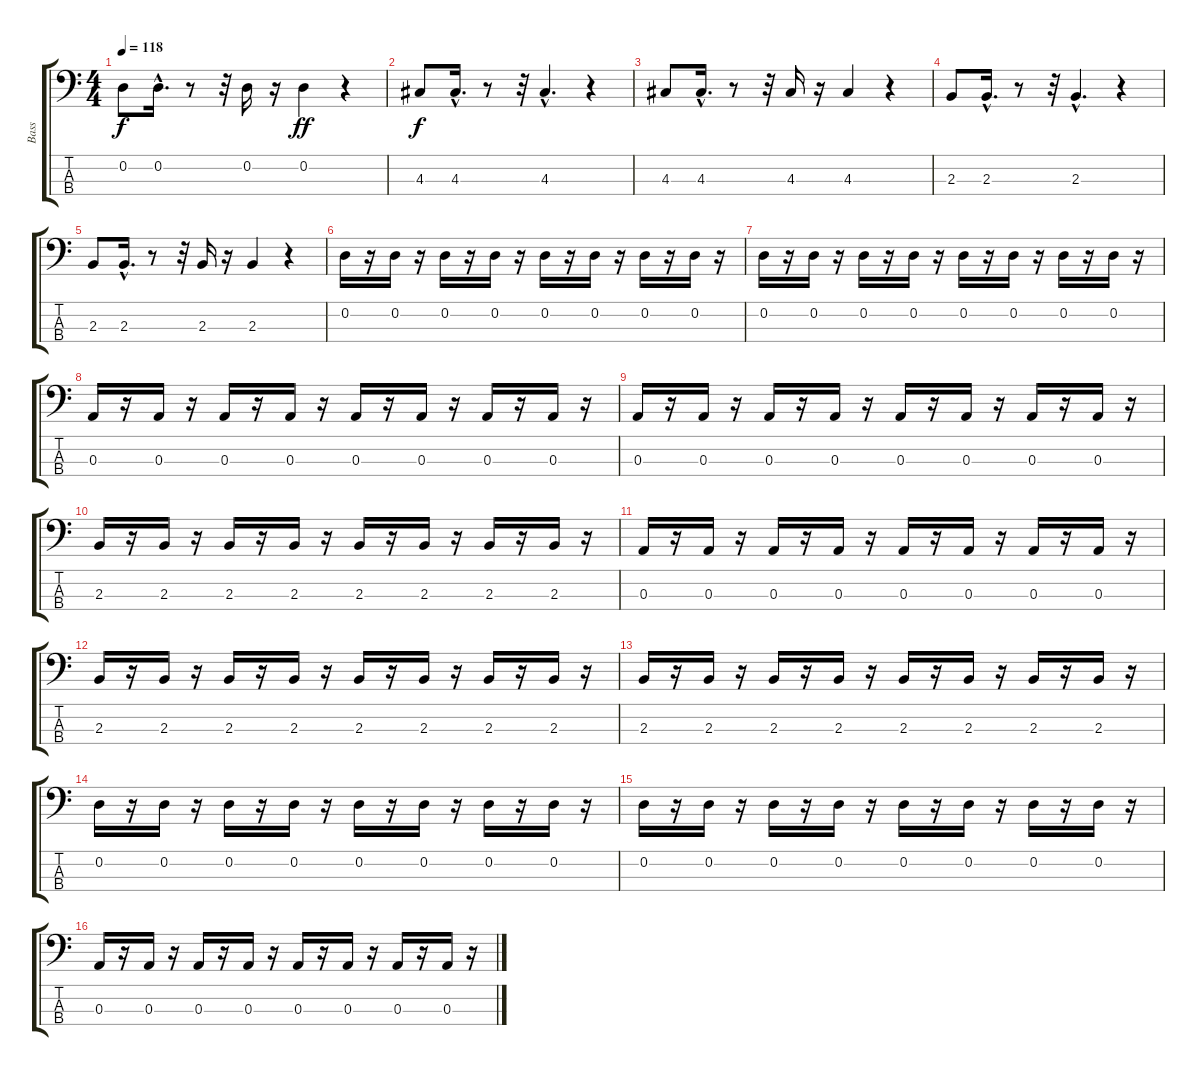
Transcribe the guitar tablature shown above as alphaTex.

\track ("Bass" "Bass") {instrument electricbassfinger}
\staff {score tabs}
\tuning (G2 D2 A1 E1) {hide}
\ts (4 4)
\tempo 118
\clef f4
\ks c
0.2.8{dy f} 0.2{hac}.16{d} r.8 r.32 0.2.16 r.16 0.2.4{dy ff} r.4 |
4.3.8{dy f} 4.3{hac}.16{d} r.8 r.32 4.3{hac}.4{d} r.4 |
4.3.8 4.3{hac}.16{d} r.8 r.32 4.3.16 r.16 4.3.4 r.4 |
2.3.8 2.3{hac}.16{d} r.8 r.32 2.3{hac}.4{d} r.4 |
2.3.8 2.3{hac}.16{d} r.8 r.32 2.3.16 r.16 2.3.4 r.4 |
0.2.16 r.16 0.2.16 r.16 0.2.16 r.16 0.2.16 r.16 0.2.16 r.16 0.2.16 r.16 0.2.16 r.16 0.2.16 r.16 |
0.2.16 r.16 0.2.16 r.16 0.2.16 r.16 0.2.16 r.16 0.2.16 r.16 0.2.16 r.16 0.2.16 r.16 0.2.16 r.16 |
0.3.16 r.16 0.3.16 r.16 0.3.16 r.16 0.3.16 r.16 0.3.16 r.16 0.3.16 r.16 0.3.16 r.16 0.3.16 r.16 |
0.3.16 r.16 0.3.16 r.16 0.3.16 r.16 0.3.16 r.16 0.3.16 r.16 0.3.16 r.16 0.3.16 r.16 0.3.16 r.16 |
2.3.16 r.16 2.3.16 r.16 2.3.16 r.16 2.3.16 r.16 2.3.16 r.16 2.3.16 r.16 2.3.16 r.16 2.3.16 r.16 |
0.3.16 r.16 0.3.16 r.16 0.3.16 r.16 0.3.16 r.16 0.3.16 r.16 0.3.16 r.16 0.3.16 r.16 0.3.16 r.16 |
2.3.16 r.16 2.3.16 r.16 2.3.16 r.16 2.3.16 r.16 2.3.16 r.16 2.3.16 r.16 2.3.16 r.16 2.3.16 r.16 |
2.3.16 r.16 2.3.16 r.16 2.3.16 r.16 2.3.16 r.16 2.3.16 r.16 2.3.16 r.16 2.3.16 r.16 2.3.16 r.16 |
0.2.16 r.16 0.2.16 r.16 0.2.16 r.16 0.2.16 r.16 0.2.16 r.16 0.2.16 r.16 0.2.16 r.16 0.2.16 r.16 |
0.2.16 r.16 0.2.16 r.16 0.2.16 r.16 0.2.16 r.16 0.2.16 r.16 0.2.16 r.16 0.2.16 r.16 0.2.16 r.16 |
0.3.16 r.16 0.3.16 r.16 0.3.16 r.16 0.3.16 r.16 0.3.16 r.16 0.3.16 r.16 0.3.16 r.16 0.3.16 r.16
